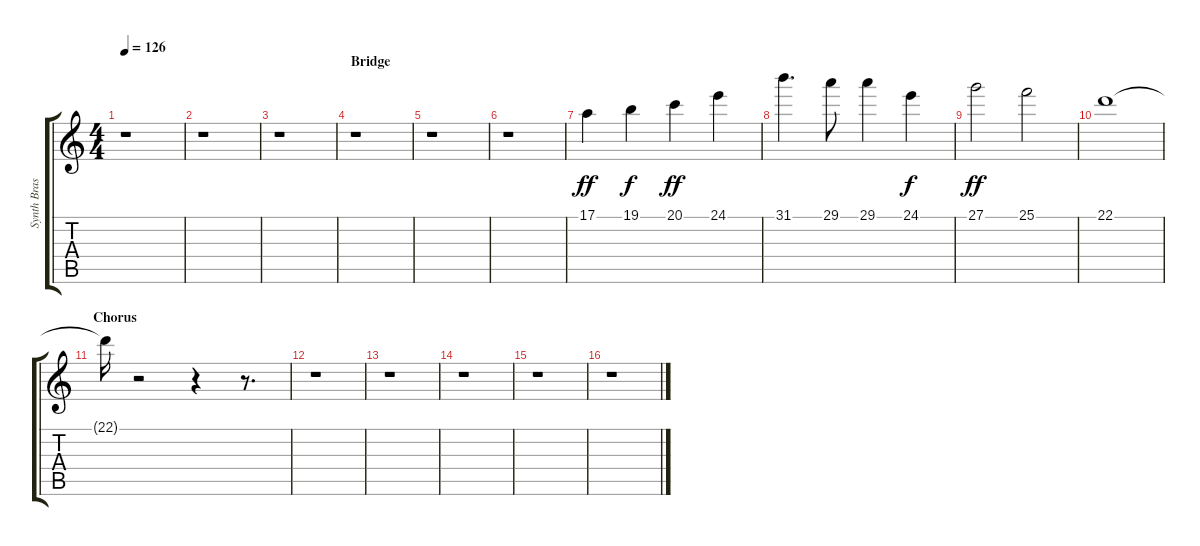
\track ("Synth Brass II" "Synth Bras") {instrument synthbrass1}
\staff {score tabs}
\tuning (E4 B3 G3 D3 A2 E2) {hide}
\ts (4 4)
\tempo 126
\clef g2
\ks c
r.1{dy ff} |
r.1 |
r.1 |
\section ("" "Bridge")
r.1 |
r.1 |
r.1 |
17.1.4 19.1.4{dy f} 20.1{be (hold 0 0 60 0)}.4{dy ff} 24.1.4 |
31.1.4{d} 29.1{be (hold 0 0 60 0)}.8 29.1{be (hold 0 0 60 0)}.4 24.1.4{dy f} |
27.1.2{dy ff} 25.1.2 |
22.1.1 |
\section ("" "Chorus")
22.1{t}.16 r.2 r.4 r.8{d} |
r.1 |
r.1 |
r.1 |
r.1 |
r.1
